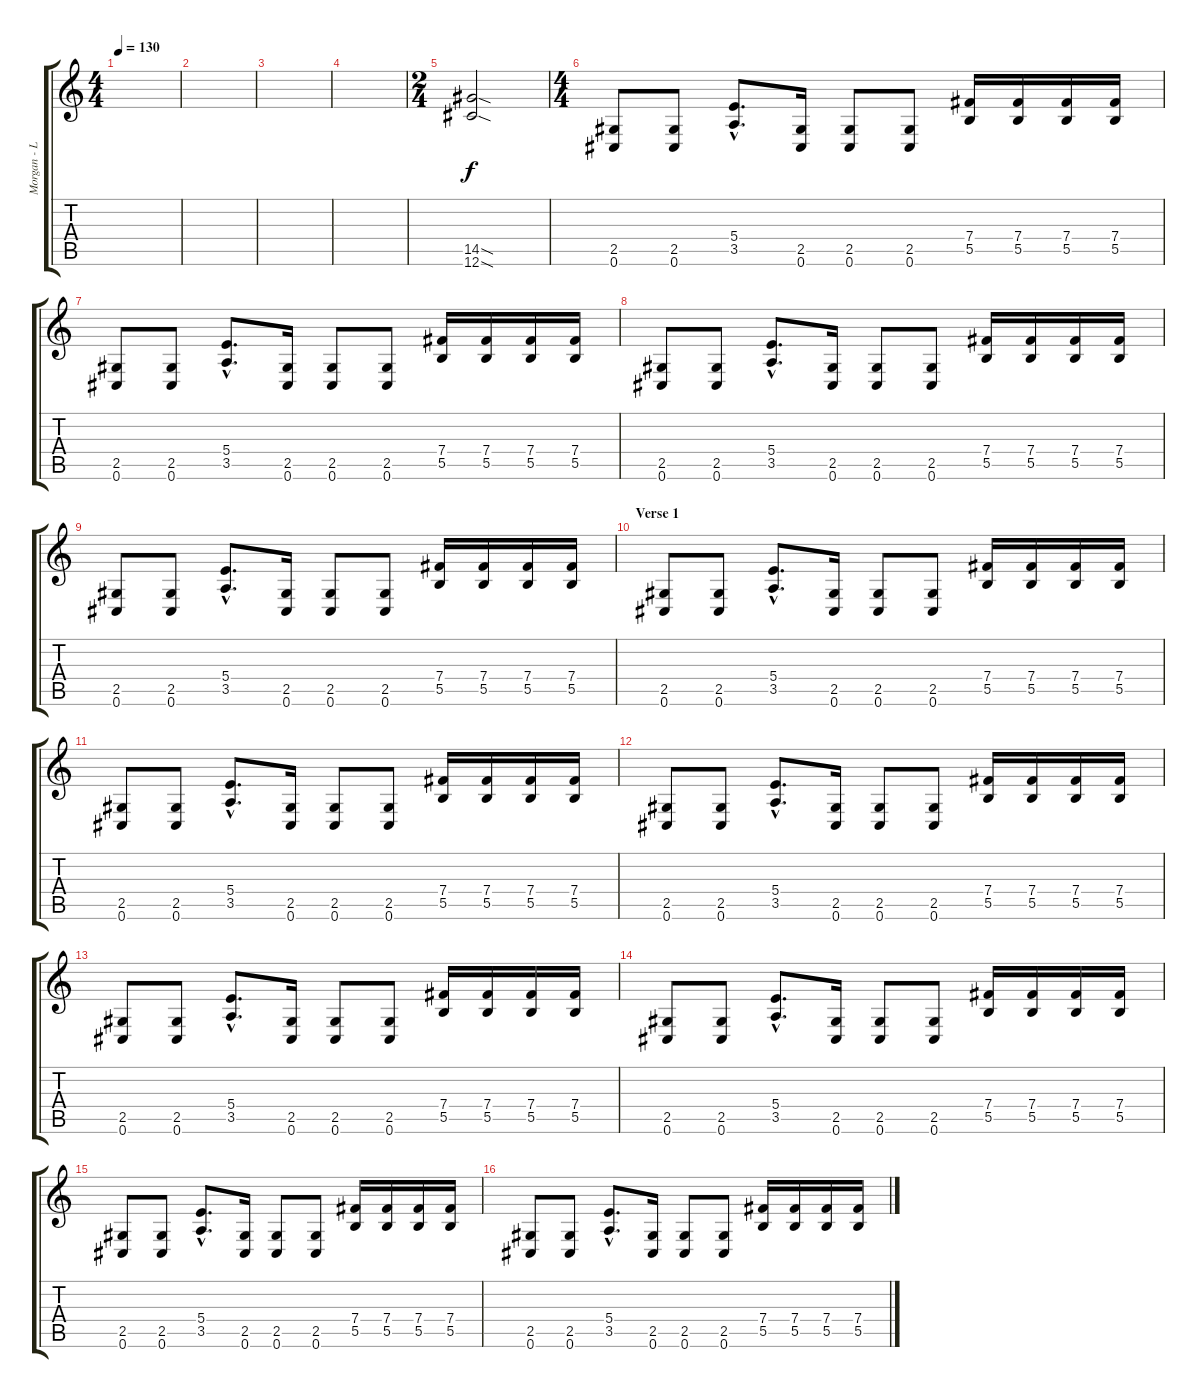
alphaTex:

\track ("Morgan - Lead Guitar" "Morgan - L") {instrument distortionguitar}
\staff {score tabs}
\tuning (Db4 Ab3 E3 B2 Gb2 Db2) {hide}
\ts (4 4)
\tempo 130
\clef g2
\ks c
|
|
|
|
\ts (2 4)
(14.5{sod} 12.6{sod}).2 |
\ts (4 4)
(2.5 0.6).8 (2.5 0.6).8 (5.4{hac} 3.5{hac}).8{d} (2.5 0.6).16 (2.5 0.6).8 (2.5 0.6).8 (7.4 5.5).16 (7.4 5.5).16 (7.4 5.5).16 (7.4 5.5).16 |
(2.5 0.6).8 (2.5 0.6).8 (5.4{hac} 3.5{hac}).8{d} (2.5 0.6).16 (2.5 0.6).8 (2.5 0.6).8 (7.4 5.5).16 (7.4 5.5).16 (7.4 5.5).16 (7.4 5.5).16 |
(2.5 0.6).8 (2.5 0.6).8 (5.4{hac} 3.5{hac}).8{d} (2.5 0.6).16 (2.5 0.6).8 (2.5 0.6).8 (7.4 5.5).16 (7.4 5.5).16 (7.4 5.5).16 (7.4 5.5).16 |
(2.5 0.6).8 (2.5 0.6).8 (5.4{hac} 3.5{hac}).8{d} (2.5 0.6).16 (2.5 0.6).8 (2.5 0.6).8 (7.4 5.5).16 (7.4 5.5).16 (7.4 5.5).16 (7.4 5.5).16 |
\section ("" "Verse 1")
(2.5 0.6).8 (2.5 0.6).8 (5.4{hac} 3.5{hac}).8{d} (2.5 0.6).16 (2.5 0.6).8 (2.5 0.6).8 (7.4 5.5).16 (7.4 5.5).16 (7.4 5.5).16 (7.4 5.5).16 |
(2.5 0.6).8 (2.5 0.6).8 (5.4{hac} 3.5{hac}).8{d} (2.5 0.6).16 (2.5 0.6).8 (2.5 0.6).8 (7.4 5.5).16 (7.4 5.5).16 (7.4 5.5).16 (7.4 5.5).16 |
(2.5 0.6).8 (2.5 0.6).8 (5.4{hac} 3.5{hac}).8{d} (2.5 0.6).16 (2.5 0.6).8 (2.5 0.6).8 (7.4 5.5).16 (7.4 5.5).16 (7.4 5.5).16 (7.4 5.5).16 |
(2.5 0.6).8 (2.5 0.6).8 (5.4{hac} 3.5{hac}).8{d} (2.5 0.6).16 (2.5 0.6).8 (2.5 0.6).8 (7.4 5.5).16 (7.4 5.5).16 (7.4 5.5).16 (7.4 5.5).16 |
(2.5 0.6).8 (2.5 0.6).8 (5.4{hac} 3.5{hac}).8{d} (2.5 0.6).16 (2.5 0.6).8 (2.5 0.6).8 (7.4 5.5).16 (7.4 5.5).16 (7.4 5.5).16 (7.4 5.5).16 |
(2.5 0.6).8 (2.5 0.6).8 (5.4{hac} 3.5{hac}).8{d} (2.5 0.6).16 (2.5 0.6).8 (2.5 0.6).8 (7.4 5.5).16 (7.4 5.5).16 (7.4 5.5).16 (7.4 5.5).16 |
(2.5 0.6).8 (2.5 0.6).8 (5.4{hac} 3.5{hac}).8{d} (2.5 0.6).16 (2.5 0.6).8 (2.5 0.6).8 (7.4 5.5).16 (7.4 5.5).16 (7.4 5.5).16 (7.4 5.5).16
